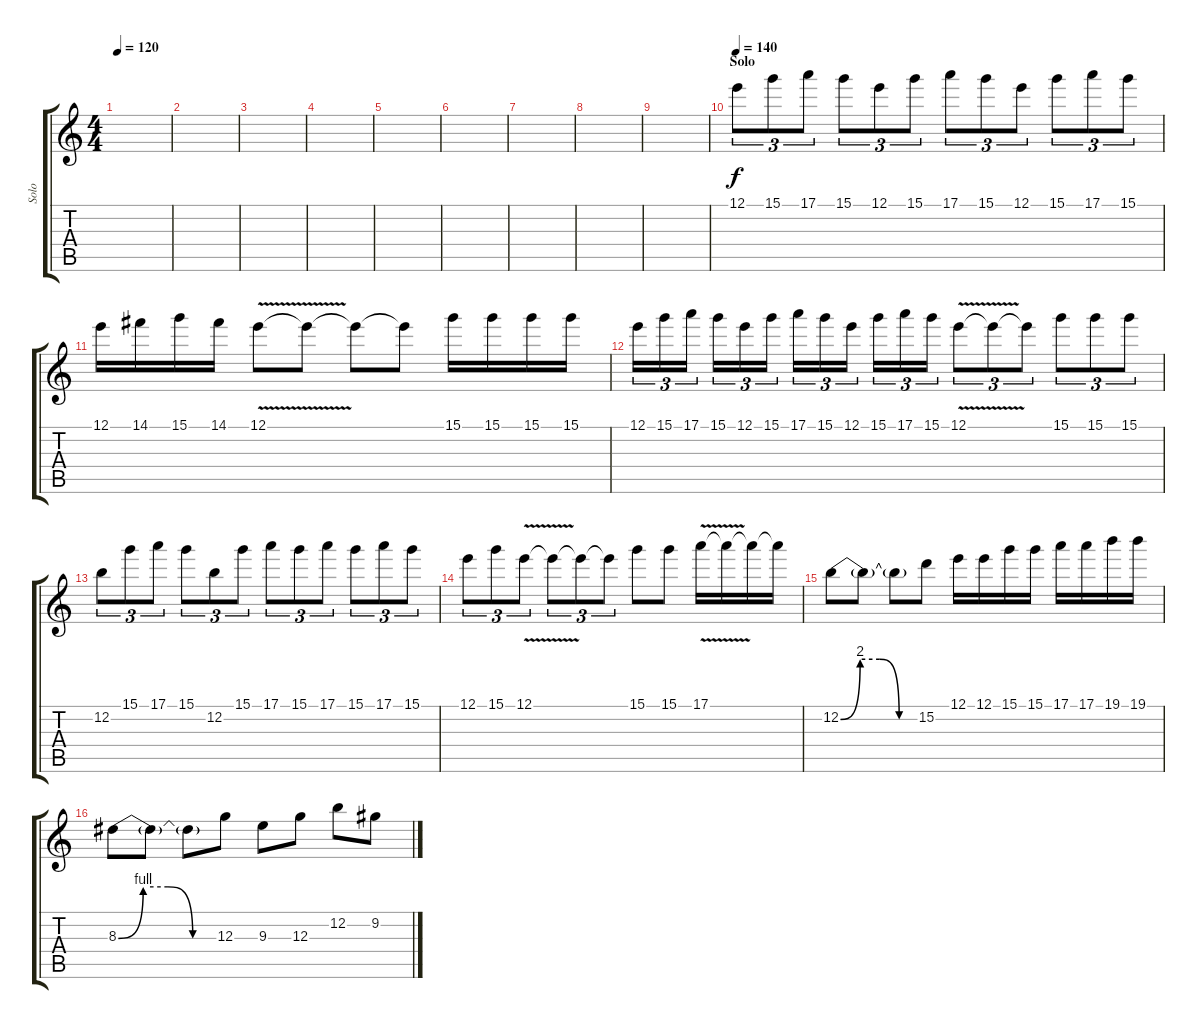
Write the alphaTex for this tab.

\track ("Solo" "Solo") {instrument distortionguitar}
\staff {score tabs}
\tuning (E4 B3 G3 D3 A2 E2) {hide}
\ts (4 4)
\tempo 120
\clef g2
\ks c
|
|
|
|
|
|
|
|
|
\section ("" "Solo")
\tempo 140
12.1.8{tu (3 2)} 15.1.8{tu (3 2)} 17.1.8{tu (3 2)} 15.1.8{tu (3 2)} 12.1.8{tu (3 2)} 15.1.8{tu (3 2)} 17.1.8{tu (3 2)} 15.1.8{tu (3 2)} 12.1.8{tu (3 2)} 15.1.8{tu (3 2)} 17.1.8{tu (3 2)} 15.1.8{tu (3 2)} |
12.1.16 14.1.16 15.1.16 14.1.16 12.1{v}.8 12.1{t}.8 12.1{t}.8 12.1{t}.8 15.1.16 15.1.16 15.1.16 15.1.16 |
12.1.16{tu (3 2)} 15.1.16{tu (3 2)} 17.1.16{tu (3 2)} 15.1.16{tu (3 2)} 12.1.16{tu (3 2)} 15.1.16{tu (3 2)} 17.1.16{tu (3 2)} 15.1.16{tu (3 2)} 12.1.16{tu (3 2)} 15.1.16{tu (3 2)} 17.1.16{tu (3 2)} 15.1.16{tu (3 2)} 12.1{v}.8{tu (3 2)} 12.1{t}.8{tu (3 2)} 12.1{t}.8{tu (3 2)} 15.1.8{tu (3 2)} 15.1.8{tu (3 2)} 15.1.8{tu (3 2)} |
12.2.8{tu (3 2)} 15.1.8{tu (3 2)} 17.1.8{tu (3 2)} 15.1.8{tu (3 2)} 12.2.8{tu (3 2)} 15.1.8{tu (3 2)} 17.1.8{tu (3 2)} 15.1.8{tu (3 2)} 17.1.8{tu (3 2)} 15.1.8{tu (3 2)} 17.1.8{tu (3 2)} 15.1.8{tu (3 2)} |
12.1.8{tu (3 2)} 15.1.8{tu (3 2)} 12.1{v}.8{tu (3 2)} 12.1{t}.8{tu (3 2)} 12.1{t}.8{tu (3 2)} 12.1{t}.8{tu (3 2)} 15.1.8 15.1.8 17.1{v}.16 17.1{t}.16 17.1{t}.16 17.1{t}.16 |
12.2{be (custom 0 0 15 8 30 8 45 0 60 0)}.8 12.2{t}.8 12.2{t}.8 15.2.8 12.1.16 12.1.16 15.1.16 15.1.16 17.1.16 17.1.16 19.1.16 19.1.16 |
8.3{be (custom 0 0 15 4 30 4 45 0 60 0)}.8 8.3{t}.8 8.3{t}.8 12.3.8 9.3.8 12.3.8 12.2.8 9.2.8
